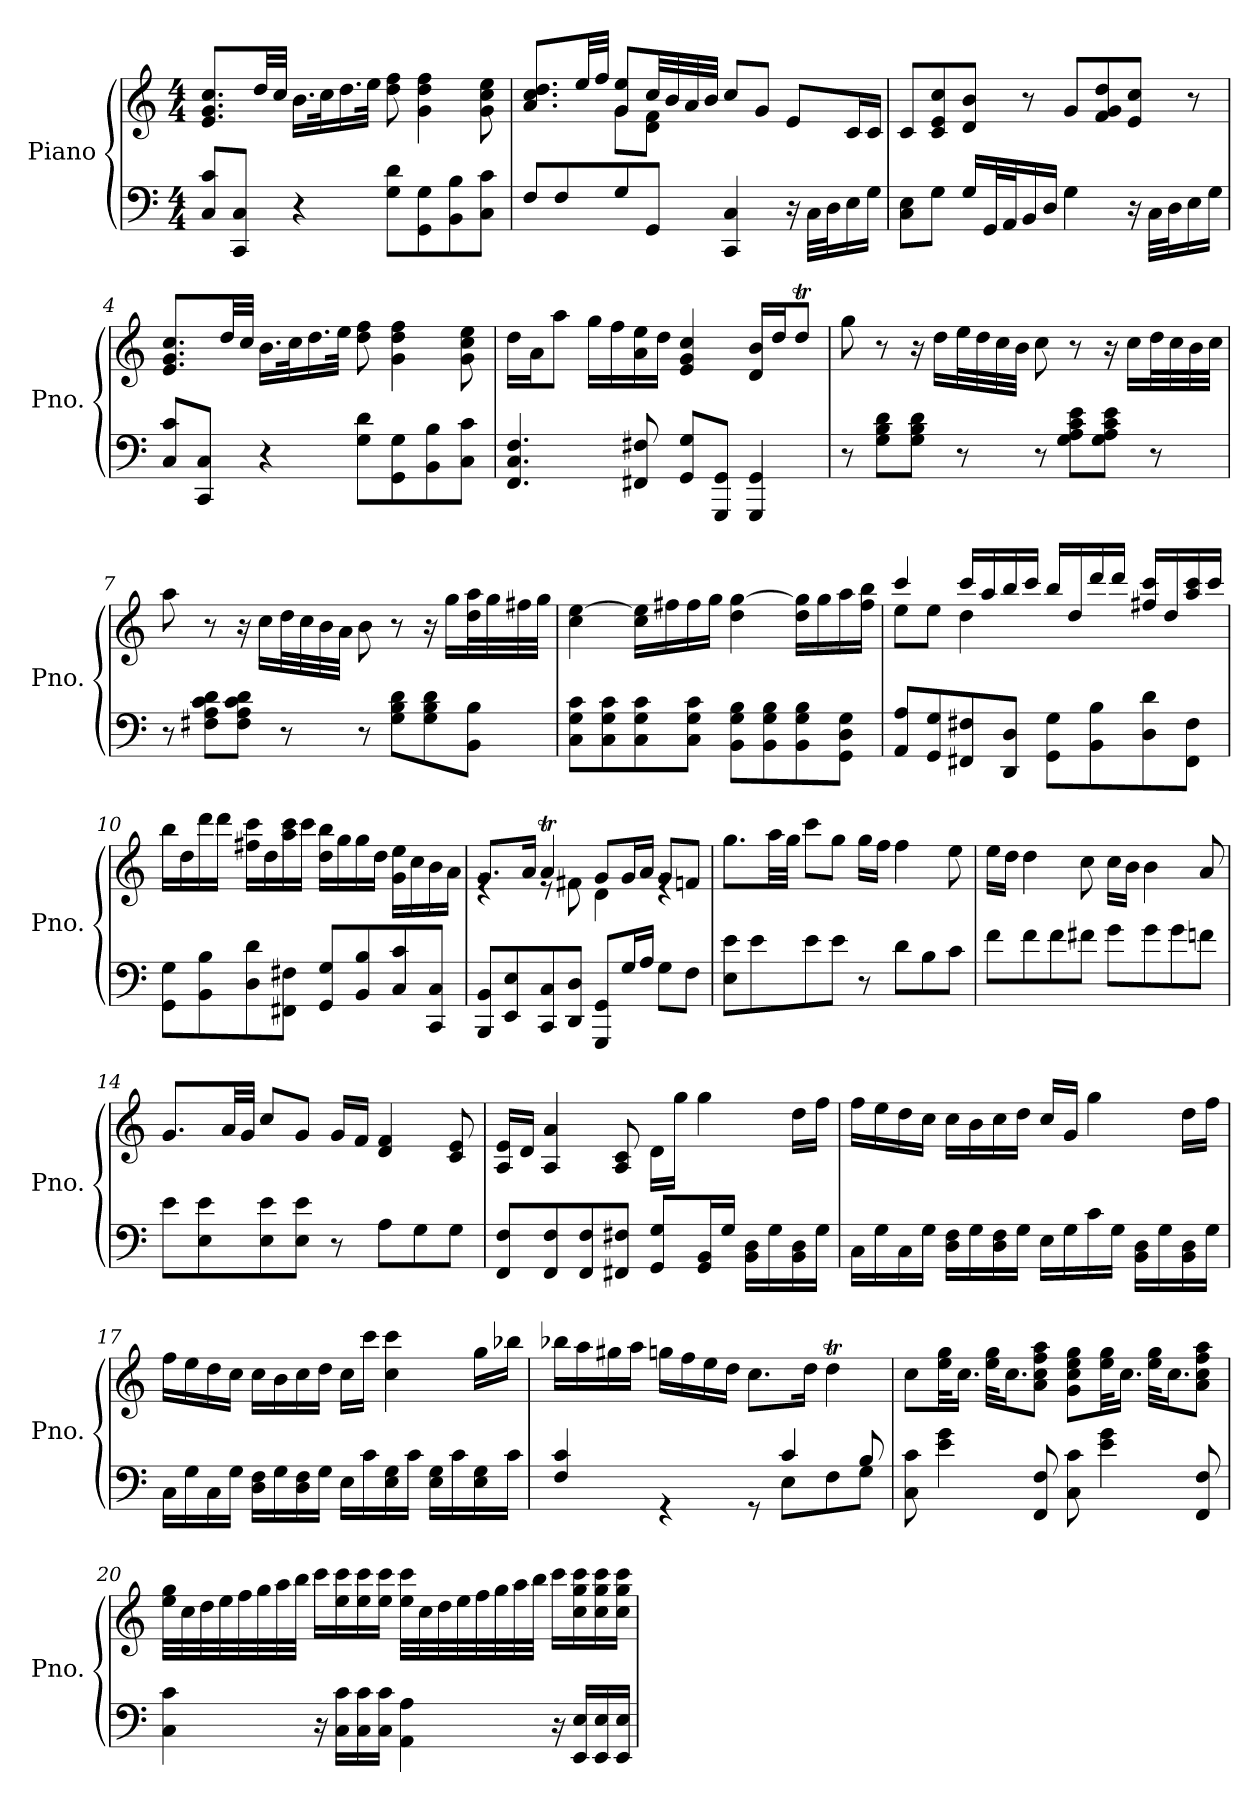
**kern	**kern
*part1	*part1
*staff2	*staff1
*I"Piano	*
*I'Pno.	*
*clefF4	*clefG2
*k[]	*k[]
*M4/4	*M4/4
*MM80	*MM80
=1	=1
8C/ 8c/L	8.e/ 8.g/ 8.cc/L
8CC/ 8C/J	.
.	32dd/LL
.	32cc/JJJ
4r	16.b\LL
.	32cc\K
.	16.dd\
.	32ee\JJk
8G\ 8d\L	8dd\ 8ff\
8GG\ 8G\	4g\ 4dd\ 4ff\
8BB\ 8B\	.
8C\ 8c\J	8g\ 8cc\ 8ee\
=2	=2
*	*^
8F/L	8.a/ 8.cc/ 8.dd/L	4ryy
8F/	.	.
.	32ee/LL	.
.	32ff/JJJ	.
8G/	8g/ 8ee/L	8g\L
8GG/J	32cc/LL	8d\ 8f\J
.	32b/	.
.	32a/	.
.	32b/JJJ	.
4CC/ 4C/	8cc/L	2ryy
.	8g/J	.
16r	8e/L	.
32C\LLL	.	.
32D\J	.	.
16E\	16c/L	.
16G\JJ	16c/JJ	.
*	*v	*v
=3	=3
8C\ 8E\L	8c/L
8G\J	8c/ 8e/ 8cc/
16G/LL	8d/ 8b/J
32GG/L	.
32AA/J	.
16BB/	8r
16D/JJ	.
4G\	8g/L
.	8f/ 8g/ 8dd/
16r	8e/ 8cc/J
32C\LLL	.
32D\J	.
16E\	8r
16G\JJ	.
!!LO:LB:g=z
=4	=4
8C/ 8c/L	8.e/ 8.g/ 8.cc/L
8CC/ 8C/J	.
.	32dd/LL
.	32cc/JJJ
4r	16.b\LL
.	32cc\K
.	16.dd\
.	32ee\JJk
8G\ 8d\L	8dd\ 8ff\
8GG\ 8G\	4g\ 4dd\ 4ff\
8BB\ 8B\	.
8C\ 8c\J	8g\ 8cc\ 8ee\
=5	=5
4.FF/ 4.C/ 4.F/	16dd\LL
.	16a\J
.	8aa\J
.	16gg\LL
.	16ff\
8FF#X/ 8F#X/	16a\ 16ee\
.	16dd\JJ
8GG/ 8G/L	4e/ 4g/ 4cc/
8GGG/ 8GG/J	.
4GGG/ 4GG/	16d/ 16b/LL
.	16dd/J
.	8ddT/J
=6	=6
8r	8gg\
8G\ 8B\ 8d\L	8r
8G\ 8B\ 8d\J	16r
.	16dd\LL
8r	32ee\L
.	32dd\
.	32cc\
.	32b\JJJ
8r	8cc\
8G\ 8A\ 8c\ 8e\L	8r
8G\ 8A\ 8c\ 8e\J	16r
.	16cc\LL
8r	32dd\L
.	32cc\
.	32b\
.	32cc\JJJ
!!LO:LB:g=z
=7	=7
8r	8aa\
8F#X\ 8A\ 8c\ 8d\L	8r
8F#\ 8A\ 8c\ 8d\J	16r
.	16cc\LL
8r	32dd\L
.	32cc\
.	32b\
.	32a\JJJ
8r	8b\
8G\ 8B\ 8d\L	8r
8G\ 8B\ 8d\	16r
.	16gg\LL
8BB\ 8B\J	32dd\ 32aa\L
.	32gg\
.	32ff#X\
.	32gg\JJJ
=8	=8
8C\ 8G\ 8c\L	4cc\ [4ee\
8C\ 8G\ 8c\	.
8C\ 8G\ 8c\	16cc\ 16ee\]LL
.	16ff#X\
8C\ 8G\ 8c\J	16ff#\
.	16gg\JJ
8BB\ 8G\ 8B\L	4dd\ [4gg\
8BB\ 8G\ 8B\	.
8BB\ 8G\ 8B\	16dd\ 16gg\]LL
.	16gg\
8GG\ 8D\ 8G\J	16aa\
.	16ff#\ 16bb\JJ
!!LO:LB:g=z
=9	=9
*	*^
8AA/ 8A/L	4ccc/	8ee\L
8GG/ 8G/	.	8ee\J
8FF#X/ 8F#X/	16ccc/LL	4dd\
.	16aa/	.
8DD/ 8D/J	16bb/	.
.	16ccc/JJ	.
8GG\ 8G\L	16bb/LL	2ryy
.	16dd/	.
8BB\ 8B\	16ddd/	.
.	16ddd/JJ	.
8D\ 8d\	16ff#X/ 16ccc/LL	.
.	16dd/	.
8FF#\ 8F#\J	16aa/ 16ccc/	.
.	16ccc/JJ	.
*	*v	*v
=10	=10
8GG\ 8G\L	16bb\LL
.	16dd\
8BB\ 8B\	16ddd\
.	16ddd\JJ
8D\ 8d\	16ff#X\ 16ccc\LL
.	16dd\
8FF#X\ 8F#X\J	16aa\ 16ccc\
.	16ccc\JJ
8GG/ 8G/L	16dd\ 16bb\LL
.	16gg\
8BB/ 8B/	16gg\
.	16dd\JJ
8C/ 8c/	16g\ 16ee\LL
.	16cc\
8CC/ 8C/J	16b\
.	16a\JJ
=11	=11
*	*^
8BBB/ 8BB/L	8.g/L	4re
8EE/ 8E/	.	.
.	16a/Jk	.
8CC/ 8C/	4aT/	8re
8DD/ 8D/J	.	8f#X\
8GGG/ 8GG/L	8g/L	4d\
16G/L	16g/L	.
16A/JJ	16a/JJ	.
8G\L	8g/L	4re
8F\J	8fn/J	.
*	*v	*v
!!LO:LB:g=z
=12	=12
8E\ 8e\L	8.gg\L
8e\	.
.	32aa\LL
.	32gg\JJJ
8e\	8ccc\L
8e\J	8gg\J
8r	16gg\LL
.	16ff\JJ
8d\L	4ff\
8B\	.
8c\J	8ee\
=13	=13
8f\L	16ee\LL
.	16dd\JJ
8f\	4dd\
8f\	.
8f#X\J	8cc\
8g\L	16cc\LL
.	16b\JJ
8g\	4b\
8g\	.
8fn\J	8a/
=14	=14
8e\L	8.g/L
8E\ 8e\	.
.	32a/LL
.	32g/JJJ
8E\ 8e\	8cc/L
8E\ 8e\J	8g/J
8r	16g/LL
.	16f/JJ
8A\L	4d/ 4f/
8G\	.
8G\J	8c/ 8e/
!!LO:PB:g=z
=15	=15
8FF/ 8F/L	16A/ 16e/LL
.	16d/JJ
8FF/ 8F/	4A/ 4a/
8FF/ 8F/	.
8FF#X/ 8F#X/J	8A/ 8c/
8GG/ 8G/L	16d\LL
.	16gg\JJ
16GG/ 16BB/L	4gg\
16G/JJ	.
16BB\ 16D\LL	.
16G\	.
16BB\ 16D\	16dd\LL
16G\JJ	16ff\JJ
=16	=16
16C\LL	16ff\LL
16G\	16ee\
16C\	16dd\
16G\JJ	16cc\JJ
16D\ 16F\LL	16cc\LL
16G\	16b\
16D\ 16F\	16cc\
16G\JJ	16dd\JJ
16E\LL	16cc/LL
16G\	16g/JJ
16c\	4gg\
16G\JJ	.
16BB\ 16D\LL	.
16G\	.
16BB\ 16D\	16dd\LL
16G\JJ	16ff\JJ
=17	=17
16C\LL	16ff\LL
16G\	16ee\
16C\	16dd\
16G\JJ	16cc\JJ
16D\ 16F\LL	16cc\LL
16G\	16b\
16D\ 16F\	16cc\
16G\JJ	16dd\JJ
16E\LL	16cc\LL
16c\	16ccc\JJ
16E\ 16G\	4cc\ 4ccc\
16c\JJ	.
16E\ 16G\LL	.
16c\	.
16E\ 16G\	16gg\LL
16c\JJ	16bb-X\JJ
!!LO:LB:g=z
=18	=18
*^	*
4F/ 4c/	8ryy	16bb-X\LL
.	.	16aa\
*v	*v	*
.	16gg#X\
.	16aa\JJ
4rGG	16ggn\LL
.	16ff\
.	16ee\
.	16dd\JJ
8rGG	8.cc\L
*^	*
4c/	8E\L	.
.	.	16dd\Jk
.	8F\	4ddT\
8B/	8G\J	.
*v	*v	*
=19	=19
8C\ 8c\	8cc\L
4e\ 4g\	32ee\ 32gg\KL
.	16.cc\JJ
.	32ee\ 32gg\KLL
.	16.cc\J
8FF/ 8F/	8a\ 8cc\ 8ff\ 8aa\J
8C\ 8c\	8g\ 8cc\ 8ee\ 8gg\L
4e\ 4g\	32ee\ 32gg\KL
.	16.cc\JJ
.	32ee\ 32gg\KLL
.	16.cc\J
8FF/ 8F/	8a\ 8cc\ 8ff\ 8aa\J
!!LO:LB:g=z
=20	=20
4C\ 4c\	32ee\ 32gg\LLL
.	32cc\
.	32dd\
.	32ee\
.	32ff\
.	32gg\
.	32aa\
.	32bb\JJJ
16r	16ccc\LL
16C\ 16c\LL	16ee\ 16ccc\
16C\ 16c\	16ee\ 16ccc\
16C\ 16c\JJ	16ee\ 16ccc\JJ
4AA\ 4A\	32ee\ 32ccc\LLL
.	32cc\
.	32dd\
.	32ee\
.	32ff\
.	32gg\
.	32aa\
.	32bb\JJJ
16r	16ccc\LL
16EE/ 16E/LL	16cc\ 16gg\ 16ccc\
16EE/ 16E/	16cc\ 16gg\ 16ccc\
16EE/ 16E/JJ	16cc\ 16gg\ 16ccc\JJ
=	=
*-	*-
